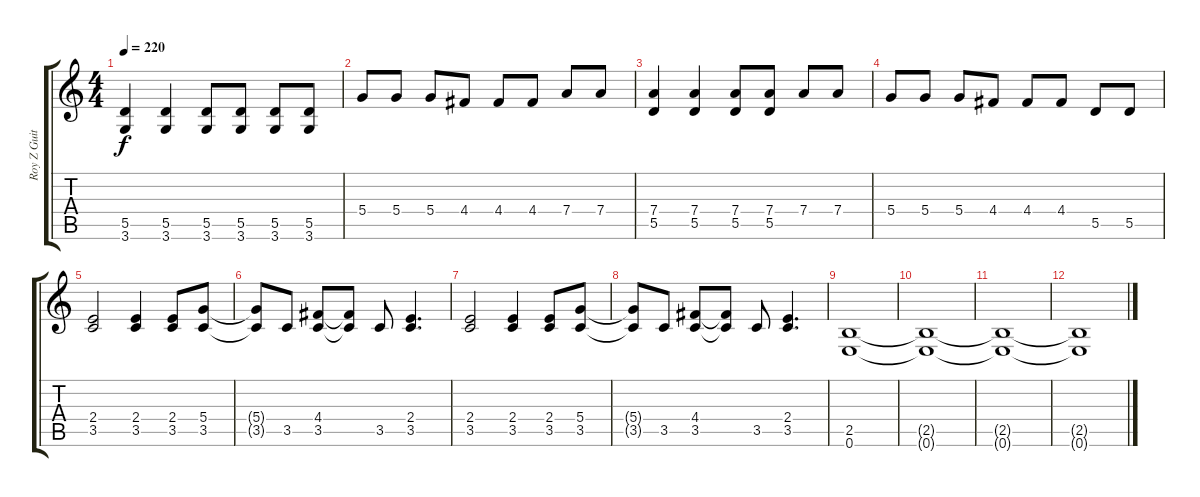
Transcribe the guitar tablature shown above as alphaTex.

\track ("Roy Z Guitar 02" "Roy Z Guit") {instrument distortionguitar}
\staff {score tabs}
\tuning (E4 B3 G3 D3 A2 E2) {hide}
\ts (4 4)
\tempo 220
\clef g2
\ks c
(5.5 3.6).4{dy f} (5.5 3.6).4 (5.5 3.6).8 (5.5 3.6).8 (5.5 3.6).8 (5.5 3.6).8 |
5.4.8 5.4.8 5.4.8 4.4.8 4.4.8 4.4.8 7.4.8 7.4.8 |
(7.4 5.5).4 (7.4 5.5).4 (7.4 5.5).8 (7.4 5.5).8 7.4.8 7.4.8 |
5.4.8 5.4.8 5.4.8 4.4.8 4.4.8 4.4.8 5.5.8 5.5.8 |
(2.4 3.5).2 (2.4 3.5).4 (2.4 3.5).8 (5.4 3.5).8 |
(5.4{t} 3.5{t}).8 3.5.8 (4.4 3.5).8 (4.4{t} 3.5{t}).8 3.5.8 (2.4 3.5).4{d} |
(2.4 3.5).2 (2.4 3.5).4 (2.4 3.5).8 (5.4 3.5).8 |
(5.4{t} 3.5{t}).8 3.5.8 (4.4 3.5).8 (4.4{t} 3.5{t}).8 3.5.8 (2.4 3.5).4{d} |
(2.5 0.6).1{txt ""} |
(2.5{t} 0.6{t}).1 |
(2.5{t} 0.6{t}).1 |
(2.5{t} 0.6{t}).1
